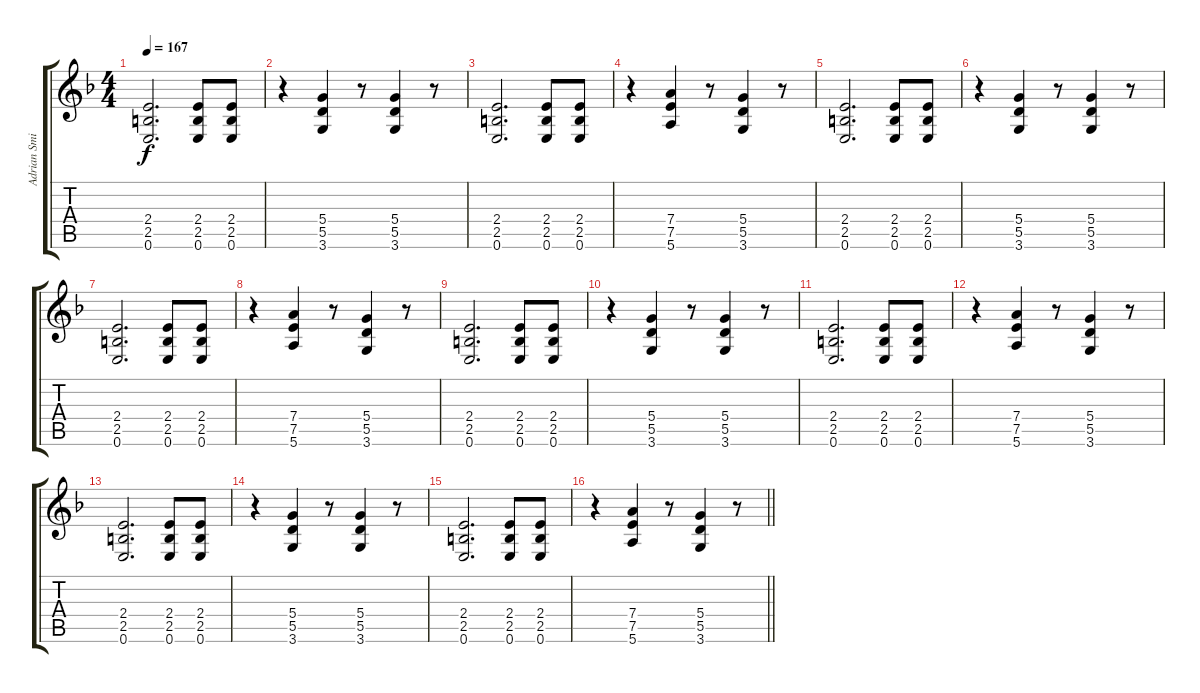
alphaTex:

\track ("Adrian Smith" "Adrian Smi") {instrument acousticguitarsteel}
\staff {score tabs}
\tuning (E4 B3 G3 D3 A2 E2) {hide}
\ts (4 4)
\tempo 167
\clef g2
\ks f
(2.4 2.5 0.6).2{d dy f instrument distortionguitar} (2.4 2.5 0.6).8 (2.4 2.5 0.6).8 |
r.4 (5.4 5.5 3.6).4 r.8 (5.4 5.5 3.6).4 r.8 |
(2.4 2.5 0.6).2{d} (2.4 2.5 0.6).8 (2.4 2.5 0.6).8 |
r.4 (7.4 7.5 5.6).4 r.8 (5.4 5.5 3.6).4 r.8 |
(2.4 2.5 0.6).2{d} (2.4 2.5 0.6).8 (2.4 2.5 0.6).8 |
r.4 (5.4 5.5 3.6).4 r.8 (5.4 5.5 3.6).4 r.8 |
(2.4 2.5 0.6).2{d} (2.4 2.5 0.6).8 (2.4 2.5 0.6).8 |
r.4 (7.4 7.5 5.6).4 r.8 (5.4 5.5 3.6).4 r.8 |
(2.4 2.5 0.6).2{d} (2.4 2.5 0.6).8 (2.4 2.5 0.6).8 |
r.4 (5.4 5.5 3.6).4 r.8 (5.4 5.5 3.6).4 r.8 |
(2.4 2.5 0.6).2{d} (2.4 2.5 0.6).8 (2.4 2.5 0.6).8 |
r.4 (7.4 7.5 5.6).4 r.8 (5.4 5.5 3.6).4 r.8 |
(2.4 2.5 0.6).2{d} (2.4 2.5 0.6).8 (2.4 2.5 0.6).8 |
r.4 (5.4 5.5 3.6).4 r.8 (5.4 5.5 3.6).4 r.8 |
(2.4 2.5 0.6).2{d} (2.4 2.5 0.6).8 (2.4 2.5 0.6).8 |
\barLineRight lightlight
r.4 (7.4 7.5 5.6).4 r.8 (5.4 5.5 3.6).4 r.8
